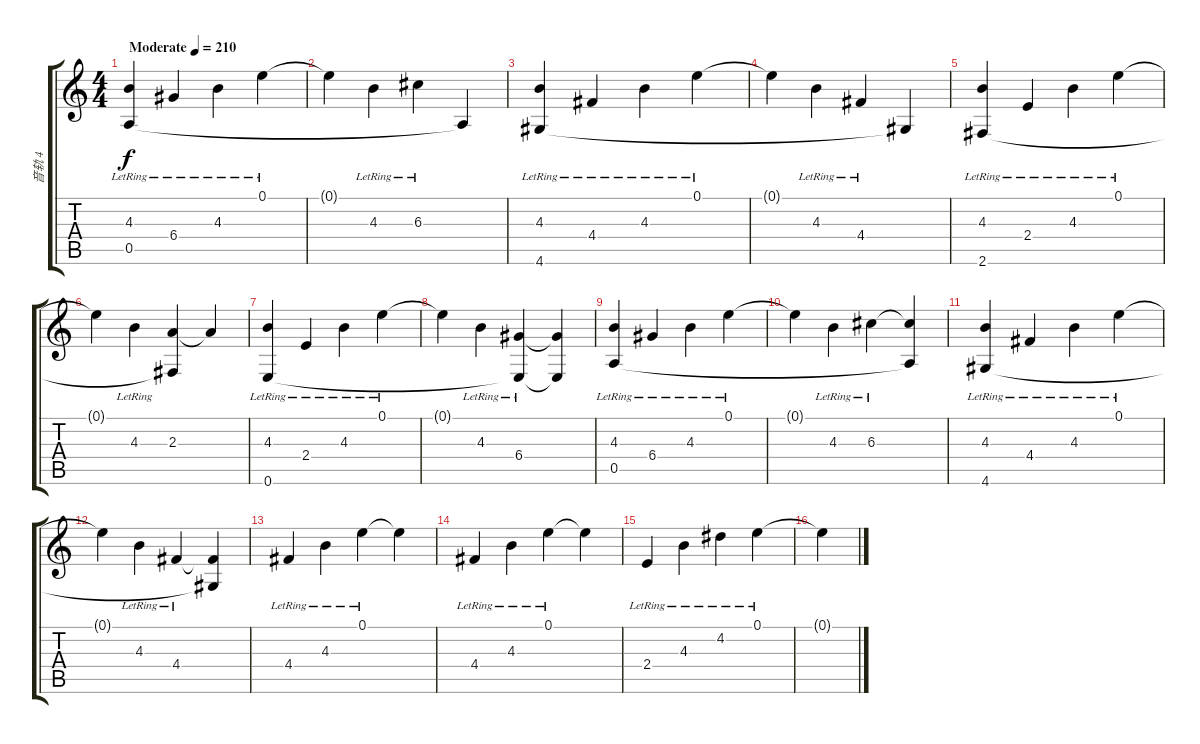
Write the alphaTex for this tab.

\track ("音轨 4" "音轨 4") {instrument acousticguitarsteel}
\staff {score tabs}
\tuning (E4 B3 G3 D3 A2 E2) {hide}
\ts (4 4)
\tempo (210 "Moderate")
\clef g2
\ks c
(4.3{lr} 0.5{lr}).4{dy f instrument acousticguitarsteel} 6.4{lr}.4 4.3{lr}.4 0.1{lr}.4 |
0.1{t}.4 4.3{lr}.4 6.3{lr}.4 0.5{t}.4 |
(4.3{lr} 4.6{lr}).4 4.4{lr}.4 4.3{lr}.4 0.1{lr}.4 |
0.1{t}.4 4.3{lr}.4 4.4{lr}.4 4.6{t}.4 |
(4.3{lr} 2.6{lr}).4 2.4{lr}.4 4.3{lr}.4 0.1{lr}.4 |
0.1{t}.4 4.3{lr}.4 (2.3 2.6{t}).4 2.3{t}.4 |
(4.3{lr} 0.6{lr}).4 2.4{lr}.4 4.3{lr}.4 0.1{lr}.4 |
0.1{t}.4 4.3{lr}.4 (6.4{lr} 0.6{t}).4 (6.4{t} 0.6{t}).4 |
(4.3{lr} 0.5{lr}).4 6.4{lr}.4 4.3{lr}.4 0.1{lr}.4 |
0.1{t}.4 4.3{lr}.4 6.3{lr}.4 (6.3{t} 0.5{t}).4 |
(4.3{lr} 4.6{lr}).4 4.4{lr}.4 4.3{lr}.4 0.1{lr}.4 |
0.1{t}.4 4.3{lr}.4 4.4{lr}.4 (4.4{t} 4.6{t}).4 |
4.4{lr}.4 4.3{lr}.4 0.1{lr}.4 0.1{t}.4 |
4.4{lr}.4 4.3{lr}.4 0.1{lr}.4 0.1{t}.4 |
2.4{lr}.4 4.3{lr}.4 4.2{lr}.4 0.1{lr}.4 |
0.1{t}.4
